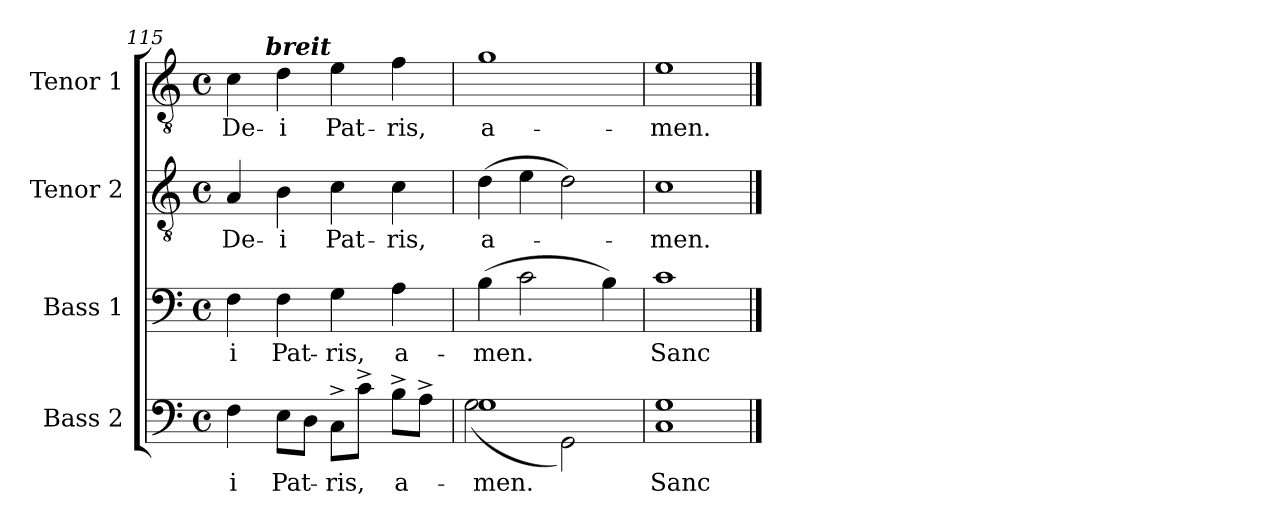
**kern	**text	**kern	**text	**kern	**text	**kern	**text
*part4	*part4	*part3	*part3	*part2	*part2	*part1	*part1
*staff4	*staff4	*staff3	*staff3	*staff2	*staff2	*staff1	*staff1
*I"Bass 2	*	*I"Bass 1	*	*I"Tenor 2	*	*I"Tenor 1	*
*I'B. 2	*	*I'B. 1	*	*I'T. 2	*	*I'T. 1	*
*clefF4	*	*clefF4	*	*clefGv2	*	*clefGv2	*
*k[]	*	*k[]	*	*k[]	*	*k[]	*
*C:	*	*C:	*	*C:	*	*C:	*
*M4/4	*	*M4/4	*	*M4/4	*	*M4/4	*
*met(c)	*	*met(c)	*	*met(c)	*	*met(c)	*
=115	=115	=115	=115	=115	=115	=115	=115
!	!LO:LY:b	!	!LO:LY:b	!	!LO:LY:b	!	!LO:LY:b
*	*	*	*	*	*	*^	*
4F\	-i	4F\	-i	4A/	De-	4c\	8..ryy	De-
!	!	!	!	!	!	!	!LO:TX:a:Bi:t=breit	!
.	.	.	.	.	.	.	2ryy	.
!	!LO:LY:b	!	!LO:LY:b	!	!LO:LY:b	!	!	!LO:LY:b
8E\L	Pat-	4F\	Pat-	4B\	-i	4d\	.	-i
8D\J	.	.	.	.	.	.	.	.
!	!LO:LY:b	!	!LO:LY:b	!	!LO:LY:b	!	!	!LO:LY:b
8C^>\L	-ris,	4G\	-ris,	4c\	Pat-	4e\	.	Pat-
8c^>\J	.	.	.	.	.	.	.	.
.	.	.	.	.	.	.	4ryy	.
!	!LO:LY:b	!	!LO:LY:b	!	!LO:LY:b	!	!	!LO:LY:b
8B^>\L	a-	4A\	a-	4c\	-ris,	4f\	.	-ris,
8A^>\J	.	.	.	.	.	.	.	.
.	.	.	.	.	.	.	32ryy	.
=116	=116	=116	=116	=116	=116	=116	=116	=116
!	!LO:LY:b	!	!LO:LY:b	!	!LO:LY:b	!	!	!LO:LY:b
*^	*	*	*	*	*	*v	*v	*
1G	(<2G\	-men.	(>4B\	-men.	(>4d\	a-	1g	a-
.	.	.	2c\	.	4e\	.	.	.
.	2GG\)	.	.	.	2d\)	.	.	.
.	.	.	4B\)	.	.	.	.	.
=117	=117	=117	=117	=117	=117	=117	=117	=117
!	!	!LO:LY:b	!	!LO:LY:b	!	!LO:LY:b	!	!LO:LY:b
1G	1C	Sanc-	1c	Sanc-	1c	-men.	1e	-men.
*v	*v	*	*	*	*	*	*	*
==	==	==	==	==	==	==	==
*-	*-	*-	*-	*-	*-	*-	*-
